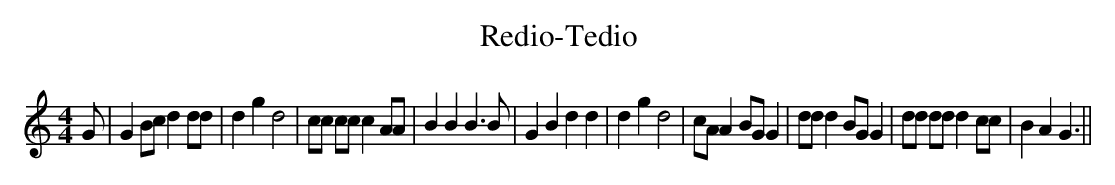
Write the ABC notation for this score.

X:1
T:Redio-Tedio
M:4/4
L:1/8
K:C
 G| G2 Bc d2 dd| d2 g2 d4| cc cc c2 AA| B2 B2 B3 B| G2 B2 d2 d2| d2 g2 d4|\
 cA A2 BG G2| dd d2 BG G2| dd dd d2 cc| B2 A2 G3||
